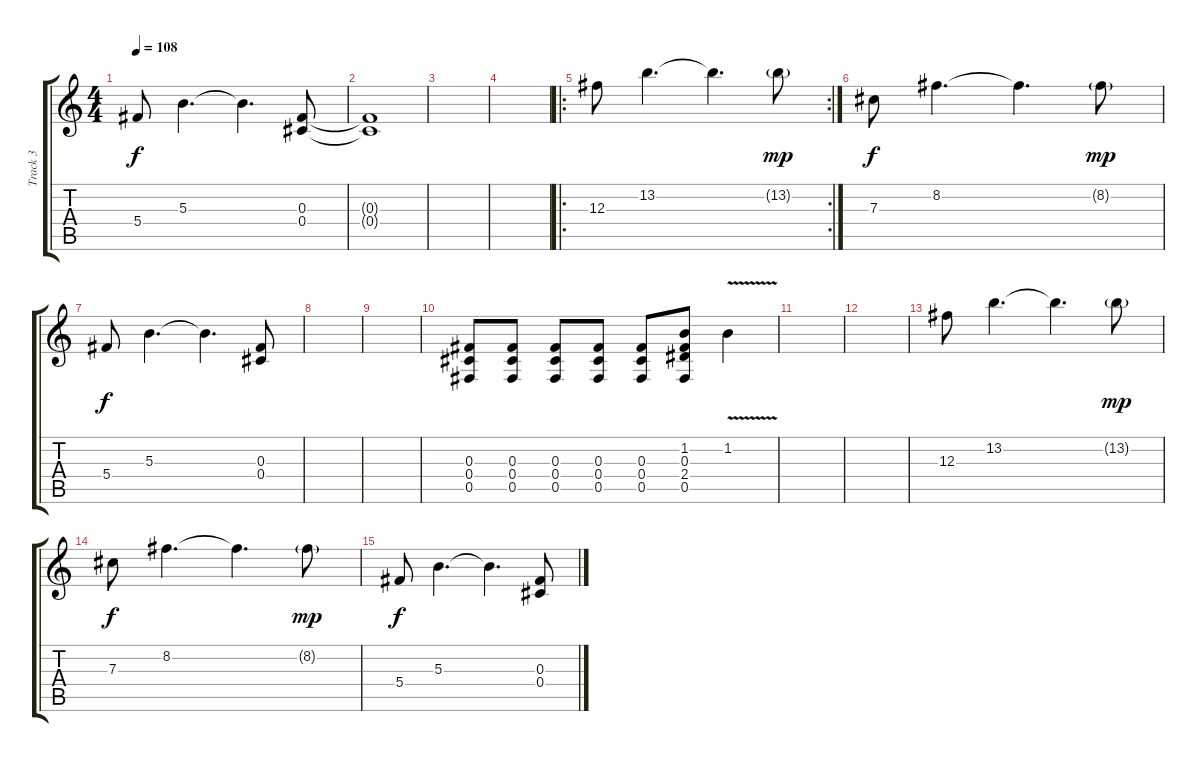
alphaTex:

\track ("Track 3" "Track 3") {instrument acousticguitarsteel}
\staff {score tabs}
\tuning (Db4 Bb3 Gb3 Db3 Gb2 Db2) {hide}
\ts (4 4)
\tempo 108
\clef g2
\ks c
5.4.8{dy f} 5.3.4{d} 5.3{t}.4{d} (0.3 0.4).8 |
(0.3{t} 0.4{t}).1 |
|
|
\ro
\rc 2
12.3.8 13.2.4{d} 13.2{t}.4{d} 13.2{g}.8{dy mp} |
7.3.8{dy f} 8.2.4{d} 8.2{t}.4{d} 8.2{g}.8{dy mp} |
5.4.8{dy f} 5.3.4{d} 5.3{t}.4{d} (0.3 0.4).8 |
|
|
(0.3 0.4 0.5).8 (0.3 0.4 0.5).8 (0.3 0.4 0.5).8 (0.3 0.4 0.5).8 (0.3 0.4 0.5).8 (1.2 0.3 2.4 0.5).8 1.2{v}.4 |
|
|
12.3.8 13.2.4{d} 13.2{t}.4{d} 13.2{g}.8{dy mp} |
7.3.8{dy f} 8.2.4{d} 8.2{t}.4{d} 8.2{g}.8{dy mp} |
5.4.8{dy f} 5.3.4{d} 5.3{t}.4{d} (0.3 0.4).8
